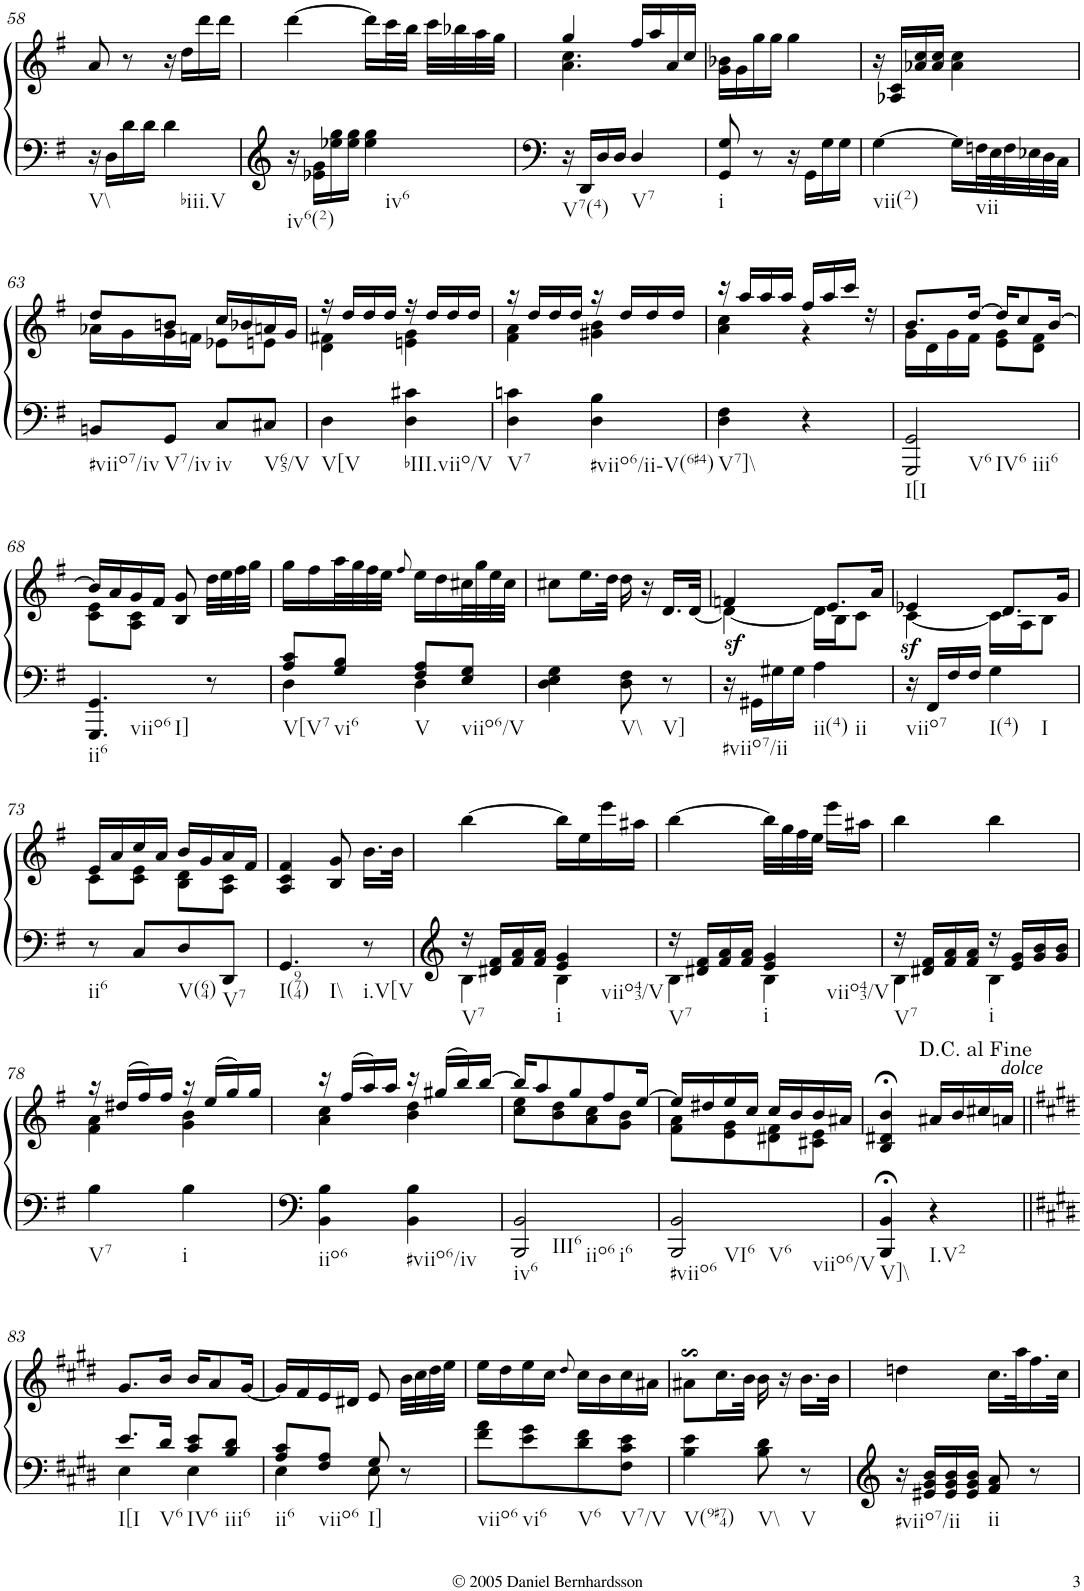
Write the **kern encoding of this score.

**kern	**kern	**dynam
*part1	*part1	*part1
*staff2	*staff1	*staff1/2
*I"Piano	*	*
*I'Pno.	*	*
!!LO:PB:g=z
*clefF4	*clefG2	*
*k[f#]	*k[f#]	*
*G:	*G:	*
*M2/4	*M2/4	*
=58	=58	=58
!LO:TX:b:t=V\\	!	!
16r	8a/	.
16D\LL	.	.
16d\	8r	.
16d\JJ	.	.
!LO:TX:b:t=biii.V	!	!
4d\	16r	.
.	16dd\LL	.
.	16ddd\	.
.	16ddd\JJ	.
=59	=59	=59
!LO:TX:b:t=iv6(2)	!	!
16r	[>4ddd\	.
16e-X\ 16g\LL	.	.
16ee-X\ 16gg\	.	.
16ee-\ 16gg\JJ	.	.
!LO:TX:b:t=iv6	!	!
4ee-\ 4gg\	16ddd\LL]	.
.	32ccc\L	.
.	32bb\JJJ	.
.	32ccc\LLL	.
.	32bb-X\	.
.	32aa\	.
.	32gg\JJJ	.
=60	=60	=60
*	*^	*
!LO:TX:b:t=V7(4)	!	!	!
16r	4gg/	4.a\ 4.cc\	.
16DD/LL	.	.	.
16D/	.	.	.
16D/JJ	.	.	.
!LO:TX:b:t=V7	!	!	!
4D/	16ff#/LL	.	.
.	16aa/	.	.
.	16a/	8ryy	.
.	16cc/JJ	.	.
*	*v	*v	*
=61	=61	=61
!LO:TX:b:t=i	!	!
8GG/ 8G/	16g\ 16b-X\LL	.
.	16g\	.
8r	16gg\	.
.	16gg\JJ	.
16r	4gg\	.
16GG\LL	.	.
16G\	.	.
16G\JJ	.	.
=62	=62	=62
!LO:TX:b:t=vii(2)	!	!
[>4G\	16r	.
.	16A-X/ 16c/LL	.
.	16a-X/ 16cc/	.
.	16a-/ 16cc/JJ	.
16G\LL]	4a-\ 4cc\	.
!LO:TX:b:t=vii	!	!
32Fn\L	.	.
32E\	.	.
32F\	.	.
32E-X\	.	.
32D\	.	.
32C\JJJ	.	.
!!LO:LB:g=z
=63	=63	=63
*	*^	*
!LO:TX:b:t=#viio7/iv	!	!	!
8BBn/L	8dd/L	16a-X\LL	.
.	.	16g\	.
!LO:TX:b:t=V7/iv	!	!	!
8GG/J	8bn/J	16g\	.
.	.	16fn\JJ	.
!LO:TX:b:t=iv	!	!	!
8C/L	16cc/LL	8e-X\L	.
.	16b-X/	.	.
!LO:TX:b:t=V65/V	!	!	!
8C#X/J	16an/	8en\J	.
.	16g/JJ	.	.
=64	=64	=64	=64
!LO:TX:b:t=V[V	!	!	!
4D\	16r	4d\ 4f#X\	.
.	16dd/LL	.	.
.	16dd/	.	.
.	16dd/JJ	.	.
!LO:TX:b:t=bIII.viio/V	!	!	!
4D\ 4c#X\	16r	4en\ 4g\	.
.	16dd/LL	.	.
.	16dd/	.	.
.	16dd/JJ	.	.
=65	=65	=65	=65
!LO:TX:b:t=V7	!	!	!
4D\ 4cn\	16r	4f#\ 4a\	.
.	16dd/LL	.	.
.	16dd/	.	.
.	16dd/JJ	.	.
!LO:TX:b:t=#viio6/ii-V(6#4)	!	!	!
4D\ 4B\	16r	4g#X\ 4b\	.
.	16dd/LL	.	.
.	16dd/	.	.
.	16dd/JJ	.	.
=66	=66	=66	=66
!LO:TX:b:t=V7]\\	!	!	!
4D\ 4F#\	16r	4a\ 4cc\	.
.	16aa/LL	.	.
.	16aa/	.	.
.	16aa/JJ	.	.
4r	16ff#/LL	4r	.
.	16aa/	.	.
.	16ccc/JJ	.	.
.	16r	.	.
=67	=67	=67	=67
!LO:TX:b:t=I[I	!	!	!
!LO:TX:b:t=V6	!	!	!
!LO:TX:b:t=IV6	!	!	!
!LO:TX:b:t=iii6	!	!	!
2GGG/ 2GG/	8.b/L	16g\LL	.
.	.	16d\	.
.	.	16g\	.
.	[>16dd/Jk	16f#\JJ	.
.	16dd/KL]	8e\ 8g\L	.
.	8cc/	.	.
.	.	8d\ 8f#\J	.
.	[>16b/Jk	.	.
!!LO:LB:g=z	!!
=68	=68	=68	=68
!LO:TX:b:t=ii6	!	!	!
!LO:TX:b:t=viio6	!	!	!
!LO:TX:b:t=I]	!	!	!
4.GGG/ 4.GG/	16b/LL]	8c\ 8e\L	.
.	16a/	.	.
.	16g/	8A\ 8c\J	.
.	16f#/JJ	.	.
.	8B/ 8g/	4ryy	.
8r	32dd\LLL	.	.
.	32ee\	.	.
.	32ff#\	.	.
.	32gg\JJJ	.	.
*	*v	*v	*
=69	=69	=69
*^	*	*
!LO:TX:b:t=V[V7	!	!	!
8A/ 8c/L	4D\	16gg\LL	.
.	.	16ff#\	.
!LO:TX:b:t=vi6	!	!	!
8G/ 8B/J	.	32aa\L	.
.	.	32gg\	.
.	.	32ff#\	.
.	.	32ee\JJJ	.
.	.	8qff#/	.
!LO:TX:b:t=V	!	!	!
8F#/ 8A/L	4D\	16ee\LL	.
.	.	16dd\	.
!LO:TX:b:t=viio6/V	!	!	!
8E/ 8G/J	.	32cc#X\L	.
.	.	32gg\	.
.	.	32ee\	.
.	.	32cc#\JJJ	.
*v	*v	*	*
=70	=70	=70
*	*^	*
4D\ 4E\ 4G\	8cc#X\L	4.ryy	.
.	16.ee\L	.	.
.	32dd\JJk	.	.
!LO:TX:b:t=V\\	!	!	!
8D\ 8F#\	16dd\	.	.
.	16r	.	.
!LO:TX:b:t=V]	!	!	!
8r	8ryy	16.d/LL	.
.	.	[<32d/JJk	.
=71	=71	=71	=71
!LO:TX:b:t=#viio7/ii	!	!	!
!	!	!	!LO:DY:a=2
16r	4fn/	4d\_	sf
16GG#X\LL	.	.	.
16G#X\	.	.	.
16G#\JJ	.	.	.
!LO:TX:b:t=ii(4)	!	!	!
!LO:TX:b:t=ii	!	!	!
4A\	8.e/L	16d\LL]	.
.	.	16B\J	.
.	.	8c\J	.
.	16a/Jk	.	.
=72	=72	=72	=72
!LO:TX:b:t=viio7	!	!	!
!	!	!	!LO:DY:b
16r	4e-X/	[<4c\	sf
16FF#/LL	.	.	.
16F#/	.	.	.
16F#/JJ	.	.	.
!LO:TX:b:t=I(4)	!	!	!
!LO:TX:b:t=I	!	!	!
4G\	8.d/L	16c\LL]	.
.	.	16A\J	.
.	.	8B\J	.
.	16g/Jk	.	.
!!LO:LB:g=z	!!
=73	=73	=73	=73
!LO:TX:b:t=ii6	!	!	!
8r	16e/LL	8c\L	.
.	16a/	.	.
8C/L	16cc/	8c\ 8e\J	.
.	16a/JJ	.	.
!LO:TX:b:t=V(64)	!	!	!
8D/	16b/LL	8B\ 8d\L	.
.	16g/	.	.
!LO:TX:b:t=V7	!	!	!
8DD/J	16a/	8A\ 8c\J	.
.	16f#/JJ	.	.
*	*v	*v	*
=74	=74	=74
!LO:TX:b:t=I(974)	!	!
!LO:TX:b:t=I\\	!	!
4.GG/	4A/ 4c/ 4f#/	.
.	8B/ 8g/	.
!LO:TX:b:t=i.V[V	!	!
8r	16.b\LL	.
.	32b\JJk	.
=75	=75	=75
*^	*	*
!LO:TX:b:t=V7	!	!	!
16r	4B\	[>4bb\	.
16d#X/ 16f#/LL	.	.	.
16f#/ 16a/	.	.	.
16f#/ 16a/JJ	.	.	.
!LO:TX:b:t=i	!	!	!
!LO:TX:b:t=viio43/V	!	!	!
4e/ 4g/	4B\	16bb\LL]	.
.	.	16ee\	.
.	.	16eee\	.
.	.	16aa#X\JJ	.
=76	=76	=76	=76
!LO:TX:b:t=V7	!	!	!
16r	4B\	[>4bb\	.
16d#X/ 16f#/LL	.	.	.
16f#/ 16a/	.	.	.
16f#/ 16a/JJ	.	.	.
!LO:TX:b:t=i	!	!	!
!LO:TX:b:t=viio43/V	!	!	!
4e/ 4g/	4B\	32bb\LLL]	.
.	.	32gg\	.
.	.	32ff#\	.
.	.	32ee\JJJ	.
.	.	16eee\LL	.
.	.	16aa#X\JJ	.
=77	=77	=77	=77
!LO:TX:b:t=V7	!	!	!
16r	4B\	4bb\	.
16d#X/ 16f#/LL	.	.	.
16f#/ 16a/	.	.	.
16f#/ 16a/JJ	.	.	.
!LO:TX:b:t=i	!	!	!
16r	4B\	4bb\	.
16e/ 16g/LL	.	.	.
16g/ 16b/	.	.	.
16g/ 16b/JJ	.	.	.
*v	*v	*	*
!!LO:LB:g=z
=78	=78	=78
*	*^	*
!LO:TX:b:t=V7	!	!	!
4B\	16r	4f#\ 4a\	.
.	(16dd#X/LL	.	.
.	16ff#/)	.	.
.	16ff#/JJ	.	.
!LO:TX:b:t=i	!	!	!
4B\	16r	4g\ 4b\	.
.	(16ee/LL	.	.
.	16gg/)	.	.
.	16gg/JJ	.	.
=79	=79	=79	=79
!LO:TX:b:t=iio6	!	!	!
4BB\ 4B\	16r	4a\ 4cc\	.
.	(16ff#/LL	.	.
.	16aa/)	.	.
.	16aa/JJ	.	.
!LO:TX:b:t=#viio6/iv	!	!	!
4BB\ 4B\	16r	4b\ 4dd\	.
.	(16gg#X/LL	.	.
.	16bb/)	.	.
.	[>16bb/JJ	.	.
=80	=80	=80	=80
!LO:TX:b:t=iv6	!	!	!
!LO:TX:b:t=III6	!	!	!
!LO:TX:b:t=iio6	!	!	!
!LO:TX:b:t=i6	!	!	!
2BBB/ 2BB/	16bb/KL]	8cc\ 8ee\L	.
.	8aa/	.	.
.	.	8b\ 8dd\	.
.	8gg/	.	.
.	.	8a\ 8cc\	.
.	8ff#/	.	.
.	.	8g\ 8b\J	.
.	[>16ee/Jk	.	.
=81	=81	=81	=81
!LO:TX:b:t=#viio6	!	!	!
!LO:TX:b:t=VI6	!	!	!
!LO:TX:b:t=V6	!	!	!
!LO:TX:b:t=viio6/V	!	!	!
2BBB/ 2BB/	16ee/LL]	8f#\ 8a\L	.
.	16dd#X/	.	.
.	16ee/	8e\ 8g\	.
.	16cc/JJ	.	.
.	16cc/LL	8d#X\ 8f#\	.
.	16b/	.	.
.	16b/	8c#X\ 8e\J	.
.	16a#X/JJ	.	.
*	*v	*v	*
=82	=82	=82
!LO:TX:b:t=V]\\	!	!
4BBB/;< 4BB/;<	4B/;< 4d#X/;< 4b/;<	.
!LO:TX:b:t=I.V2	!	!
4r	16a#X/LL	.
.	16b/	.
.	16cc#X/	.
!	!LO:TX:a:i:t=dolce	!
.	16an/JJ	.
!!LO:LB:g=z
=83||	=83||	=83||
*k[f#c#g#d#]	*k[f#c#g#d#]	*
*E:	*E:	*
*^	*	*
!LO:TX:b:t=I[I	!	!	!
8.e/L	4E\	8.g#/L	.
!LO:TX:b:t=V6	!	!	!
16d#/Jk	.	16b/Jk	.
!LO:TX:b:t=IV6	!	!	!
8c#/ 8e/L	4E\	16b/KL	.
.	.	8a/	.
!LO:TX:b:t=iii6	!	!	!
8B/ 8d#/J	.	.	.
.	.	[<16g#/Jk	.
=84	=84	=84	=84
!LO:TX:b:t=ii6	!	!	!
8A/ 8c#/L	4E\	16g#/LL]	.
.	.	16f#/	.
!LO:TX:b:t=viio6	!	!	!
8F#/ 8A/J	.	16e/	.
.	.	16d#X/JJ	.
!LO:TX:b:t=I]	!	!	!
8G#/	8E\	8e/	.
8r	8ryy	32b\LLL	.
.	.	32cc#\	.
.	.	32dd#\	.
.	.	32ee\JJJ	.
*v	*v	*	*
=85	=85	=85
!LO:TX:b:t=viio6	!	!
8f#\ 8a\L	16ee\LL	.
.	16dd#\	.
!LO:TX:b:t=vi6	!	!
8e\ 8g#\	16ee\	.
.	16cc#\JJ	.
.	8qdd#/	.
!LO:TX:b:t=V6	!	!
8d#\ 8f#\	16cc#\LL	.
.	16b\	.
!LO:TX:b:t=V7/V	!	!
8F#\ 8c#\ 8e\J	16cc#\	.
.	16a#X\JJ	.
=86	=86	=86
!LO:TX:b:t=V(9#74)	!	!
4B\ 4e\	8a#Xs$sS\L	.
.	16.cc#\L	.
.	32b\JJk	.
!LO:TX:b:t=V\\	!	!
8B\ 8d#\	16b\	.
.	16r	.
!LO:TX:b:t=V	!	!
8r	16.b\LL	.
.	32b\JJk	.
=87	=87	=87
!LO:TX:b:t=#viio7/ii	!	!
16r	4ddn\	.
16e#X/ 16g#/ 16b/LL	.	.
16e#/ 16g#/ 16b/	.	.
16e#/ 16g#/ 16b/JJ	.	.
!LO:TX:b:t=ii	!	!
8f#/ 8a/	16.cc#\LL	.
.	32aa\K	.
8r	16.ff#\	.
.	32cc#\JJk	.
=	=	=
*-	*-	*-
